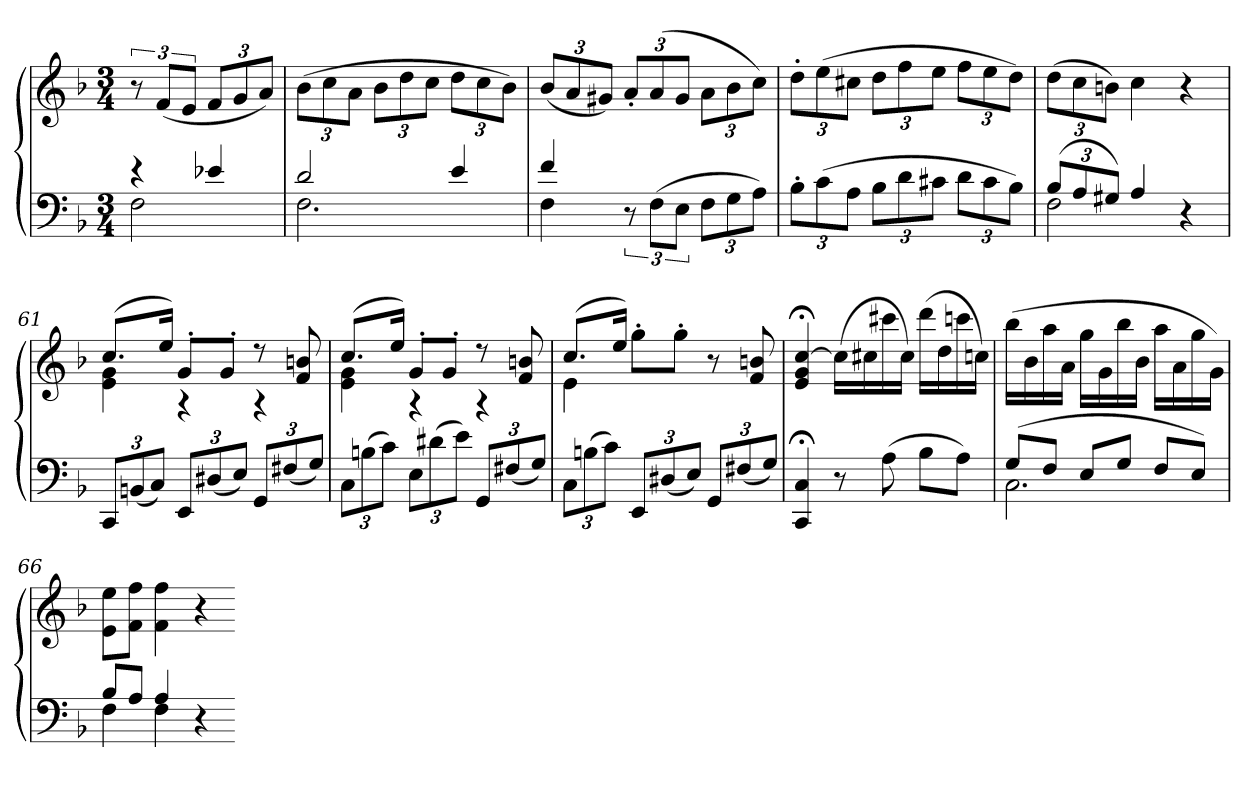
**kern	**kern
*part1	*part1
*staff2	*staff1
*clefF4	*clefG2
*k[b-]	*k[b-]
*M3/4	*M3/4
=	=
*^	*
4r	2F	12r
.	.	(12fL
.	.	12eJ
4e-X	.	12fL
.	.	12g
.	.	12aJ)
=57	=57	=57
2d	2.F	(12b-L
.	.	12cc
.	.	12aJ
.	.	12b-L
.	.	12dd
.	.	12ccJ
4e	.	12ddL
.	.	12cc
.	.	12b-J)
=58	=58	=58
4f	4F	(12b-L
.	.	12a
.	.	12g#XJ)
12r	2ryy	12a'L
(12FL	.	(12a
12EJ	.	12g#J
12FL	.	12aL
12G	.	12b-
12AJ)	.	12ccJ)
*v	*v	*
=59	=59
12B-'L	12dd'L
(12c	(12ee
12AJ	12cc#XJ
12B-L	12ddL
12d	12ff
12c#XJ	12eeJ
12dL	12ffL
12c#	12ee
12B-J)	12ddJ)
=60	=60
*^	*
(12B-L	2F	(12ddL
12A	.	12cc
12G#XJ)	.	12bnJ)
4A	.	4cc
4r	4ryy	4r
*v	*v	*
=61	=61
*	*^
12CCL	(8.ccL	4e 4g
(12BBn	.	.
12CJ)	.	.
.	16eeJk)	.
12EEL	8g'L	4r
(12D#X	.	.
.	8g'J	.
12EJ)	.	.
12GGL	8r	4r
(12F#X	.	.
.	8f 8bn	.
12GJ)	.	.
=62	=62	=62
12CL	(8.ccL	4e 4g
(12Bn	.	.
12cJ)	.	.
.	16eeJk)	.
12EL	8g'L	4r
(12d#X	.	.
.	8g'J	.
12eJ)	.	.
12GGL	8r	4r
(12F#X	.	.
.	8f 8bn	.
12GJ)	.	.
=63	=63	=63
12CL	(8.ccL	4e
(12Bn	.	.
12cJ)	.	.
.	16eeJk)	.
12EEL	8gg'L	2ryy
(12D#X	.	.
.	8gg'J	.
12EJ)	.	.
12GGL	8r	.
(12F#X	.	.
.	8f 8bn	.
12GJ)	.	.
*	*v	*v
=64	=64
4CC;< 4C;<	4e;< 4g;< [4cc;<
8r	(16ccLL]
.	16cc#X
(8A	16ccc#X
.	16cc#JJ)
8B-L	(16dddLL
.	16dd
8AJ)	16cccn
.	16ccnJJ)
=65	=65
*^	*
(8GL	2.C	(16bb-LL
.	.	16b-
8FJ	.	16aa
.	.	16aJJ
8EL	.	16ggLL
.	.	16g
8GJ	.	16bb-
.	.	16b-JJ
8FL	.	16aaLL
.	.	16a
8EJ)	.	16gg
.	.	16gJJ)
=66	=66	=66
8B-L	4F	8e 8eeL
8AJ	.	8f 8ffJ
4A	4F	4f 4ff
4r	4ryy	4r
*v	*v	*
=-	=-
*-	*-
